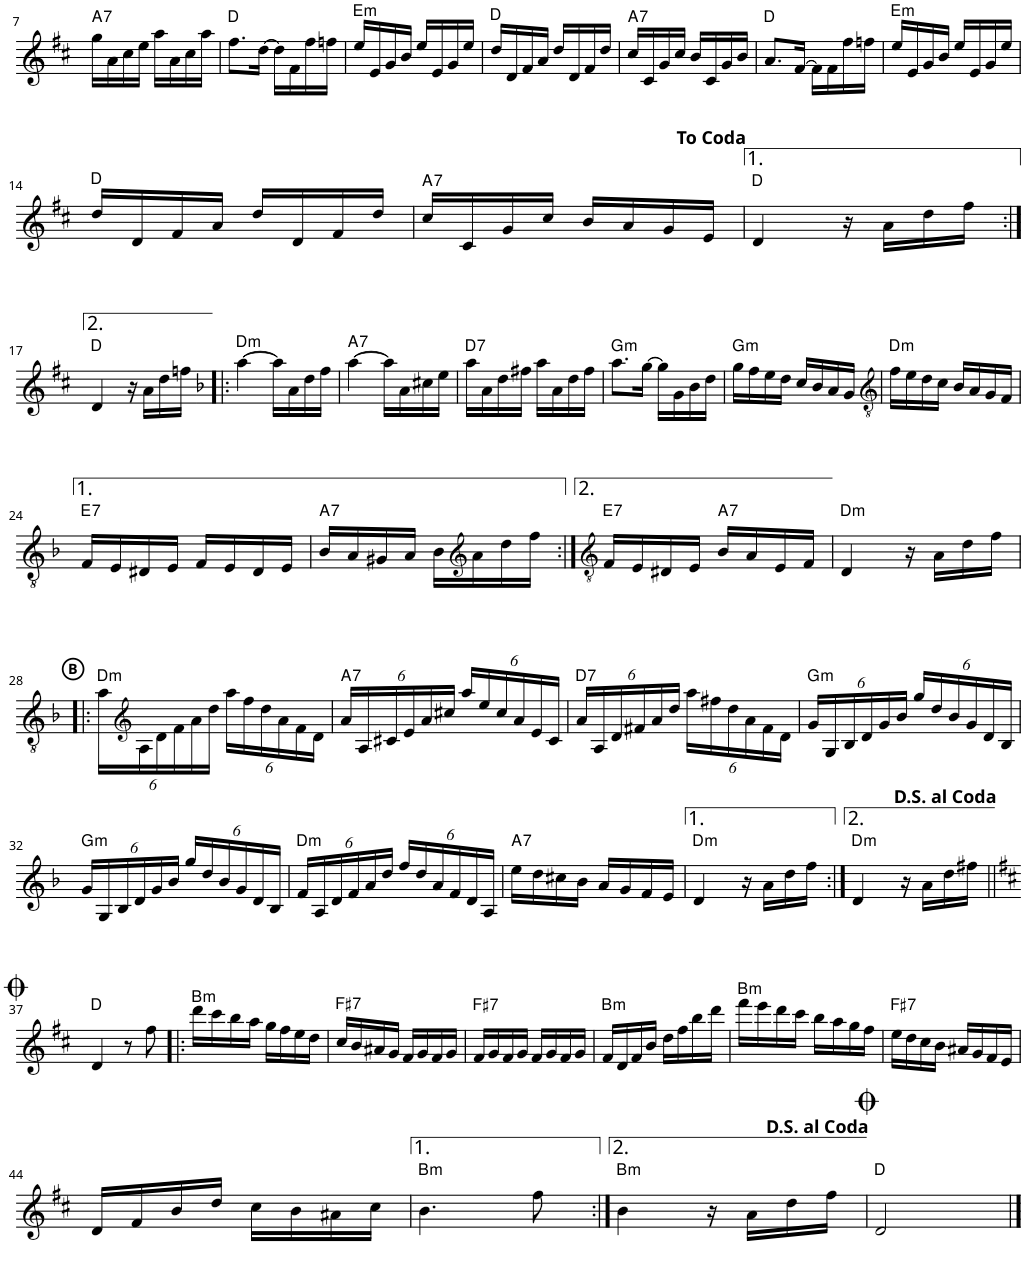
**kern	**harte
*part1	*part1
*staff1	*
*I"Piano	*
*I'Pno	*
!!LO:PB:g=z
*clefG2	*
*k[f#c#]	*
*M2/4	*
=7	=7
!	!LO:H:kt=7
16gg\LL	A:7
16a\	.
16cc#\	.
16ee\JJ	.
16aa\LL	.
16a\	.
16cc#\	.
16aa\JJ	.
=8	=8
8.ff#\L	D:maj
[16dd\Jk	.
16dd\LL]	.
16f#\	.
16ff#\	.
16ffn\JJ	.
=9	=9
!	!LO:H:kt=m
16ee/LL	E:min
16e/	.
16g/	.
16b/JJ	.
16ee/LL	.
16e/	.
16g/	.
16ee/JJ	.
=10	=10
16dd/LL	D:maj
16d/	.
16f#/	.
16a/JJ	.
16dd/LL	.
16d/	.
16f#/	.
16dd/JJ	.
=11	=11
!	!LO:H:kt=7
16cc#/LL	A:7
16c#/	.
16g/	.
16cc#/JJ	.
16b/LL	.
16c#/	.
16g/	.
16b/JJ	.
=12	=12
8.a/L	D:maj
[16f#/Jk	.
16f#\LL]	.
16f#\	.
16ff#\	.
16ffn\JJ	.
=13	=13
!	!LO:H:kt=m
16ee/LL	E:min
16e/	.
16g/	.
16b/JJ	.
16ee/LL	.
16e/	.
16g/	.
16ee/JJ	.
!!LO:LB:g=z
=14	=14
16dd/LL	D:maj
16d/	.
16f#/	.
16a/JJ	.
16dd/LL	.
16d/	.
16f#/	.
16dd/JJ	.
=15	=15
!	!LO:H:kt=7
16cc#/LL	A:7
16c#/	.
16g/	.
16cc#/JJ	.
16b/LL	.
16a/	.
16g/	.
16e/JJ	.
=16	=16
4d/	D:maj
16r	.
16a\LL	.
16dd\	.
16ff#\JJ	.
!!LO:LB:g=z
=17:|!	=17:|!
4d/	D:maj
16r	.
16a\LL	.
16dd\	.
16ffn\JJ	.
=18!|:	=18!|:
*k[b-]	*
!	!LO:H:kt=m
[4aa\	D:min
16aa\LL]	.
16a\	.
16dd\	.
16ff\JJ	.
=19	=19
!	!LO:H:kt=7
[4aa\	A:7
16aa\LL]	.
16a\	.
16cc#X\	.
16ee\JJ	.
=20	=20
!	!LO:H:kt=7
16aa\LL	D:7
16a\	.
16dd\	.
16ff#X\JJ	.
16aa\LL	.
16a\	.
16dd\	.
16ff#\JJ	.
=21	=21
!	!LO:H:kt=m
8.aa\L	G:min
[16gg\Jk	.
16gg\LL]	.
16g\	.
16b-\	.
16dd\JJ	.
=22	=22
!	!LO:H:kt=m
16gg\LL	G:min
16ff\	.
16ee\	.
16dd\JJ	.
16cc/LL	.
16b-/	.
16a/	.
16g/JJ	.
=23	=23
*clefGv2	*
!	!LO:H:kt=m
16f\LL	D:min
16e\	.
16d\	.
16c\JJ	.
16B-/LL	.
16A/	.
16G/	.
16F/JJ	.
!!LO:LB:g=z
=24	=24
!	!LO:H:kt=7
16F/LL	E:7
16E/	.
16D#X/	.
16E/JJ	.
16F/LL	.
16E/	.
16D#/	.
16E/JJ	.
=25	=25
!	!LO:H:kt=7
16B-/LL	A:7
16A/	.
16G#X/	.
16A/JJ	.
16B-\LL	.
*clefG2	*
16a\	.
16dd\	.
16ff\JJ	.
=26:|!	=26:|!
*clefGv2	*
!	!LO:H:kt=7
16F/LL	E:7
16E/	.
16D#X/	.
16E/JJ	.
!	!LO:H:kt=7
16B-/LL	A:7
16A/	.
16E/	.
16F/JJ	.
=27	=27
!	!LO:H:kt=m
4D/	D:min
16r	.
16A\LL	.
16d\	.
16f\JJ	.
!!LO:LB:g=z
!!LO:REH:place=s1:a:B:cj:enc=circle:fs=8:t=B
=28!|:	=28!|:
*Xbrackettup	*
!	!LO:H:kt=m
24a\LL	D:min
*clefG2	*
24A\	.
24d\	.
24f\	.
24a\	.
24dd\JJ	.
24aa\LL	.
24ff\	.
24dd\	.
24a\	.
24f\	.
24d\JJ	.
=29	=29
!	!LO:H:kt=7
24a/LL	A:7
24A/	.
24c#X/	.
24e/	.
24a/	.
24cc#X/JJ	.
24aa/LL	.
24ee/	.
24cc#/	.
24a/	.
24e/	.
24c#/JJ	.
=30	=30
!	!LO:H:kt=7
24a/LL	D:7
24A/	.
24d/	.
24f#X/	.
24a/	.
24dd/JJ	.
24aa\LL	.
24ff#X\	.
24dd\	.
24a\	.
24f#\	.
24d\JJ	.
=31	=31
!	!LO:H:kt=m
24g/LL	G:min
24G/	.
24B-/	.
24d/	.
24g/	.
24b-/JJ	.
24gg/LL	.
24dd/	.
24b-/	.
24g/	.
24d/	.
24B-/JJ	.
!!LO:LB:g=z
=32	=32
!	!LO:H:kt=m
24g/LL	G:min
24G/	.
24B-/	.
24d/	.
24g/	.
24b-/JJ	.
24gg/LL	.
24dd/	.
24b-/	.
24g/	.
24d/	.
24B-/JJ	.
=33	=33
!	!LO:H:kt=m
24f/LL	D:min
24A/	.
24d/	.
24f/	.
24a/	.
24dd/JJ	.
24ff/LL	.
24dd/	.
24a/	.
24f/	.
24d/	.
24A/JJ	.
=34	=34
!	!LO:H:kt=7
16ee\LL	A:7
16dd\	.
16cc#X\	.
16b-\JJ	.
16a/LL	.
16g/	.
16f/	.
16e/JJ	.
=35	=35
!	!LO:H:kt=m
4d/	D:min
16r	.
16a\LL	.
16dd\	.
16ff\JJ	.
=36:|!	=36:|!
!	!LO:H:kt=m
4d/	D:min
16r	.
16a\LL	.
16dd\	.
16ff#X\JJ	.
!!LO:LB:g=z
=37||	=37||
*k[f#c#]	*
4d/	D:maj
8r	.
8ff#\	.
=38!|:	=38!|:
!	!LO:H:kt=m
16ddd\LL	B:min
16ccc#\	.
16bb\	.
16aa\JJ	.
16gg\LL	.
16ff#\	.
16ee\	.
16dd\JJ	.
=39	=39
!	!LO:H:kt=7
16cc#/LL	F#:7
16b/	.
16a#X/	.
16g/JJ	.
16f#/LL	.
16g/	.
16f#/	.
16g/JJ	.
=40	=40
!	!LO:H:kt=7
16f#/LL	F#:7
16g/	.
16f#/	.
16g/JJ	.
16f#/LL	.
16g/	.
16f#/	.
16g/JJ	.
=41	=41
!	!LO:H:kt=m
16f#/LL	B:min
16d/	.
16f#/	.
16b/JJ	.
16dd\LL	.
16ff#\	.
16bb\	.
16ddd\JJ	.
=42	=42
!	!LO:H:kt=m
16fff#\LL	B:min
16eee\	.
16ddd\	.
16ccc#\JJ	.
16bb\LL	.
16aa\	.
16gg\	.
16ff#\JJ	.
=43	=43
!	!LO:H:kt=7
16ee\LL	F#:7
16dd\	.
16cc#\	.
16b\JJ	.
16a#X/LL	.
16g/	.
16f#/	.
16e/JJ	.
!!LO:LB:g=z
=44	=44
16d/LL	.
16f#/	.
16b/	.
16dd/JJ	.
16cc#\LL	.
16b\	.
16a#X\	.
16cc#\JJ	.
=45	=45
!	!LO:H:kt=m
4.b\	B:min
8ff#\	.
=46:|!	=46:|!
!	!LO:H:kt=m
4b\	B:min
16r	.
16a\LL	.
16dd\	.
16ff#\JJ	.
=47	=47
2d/	D:maj
==	==
*-	*-
